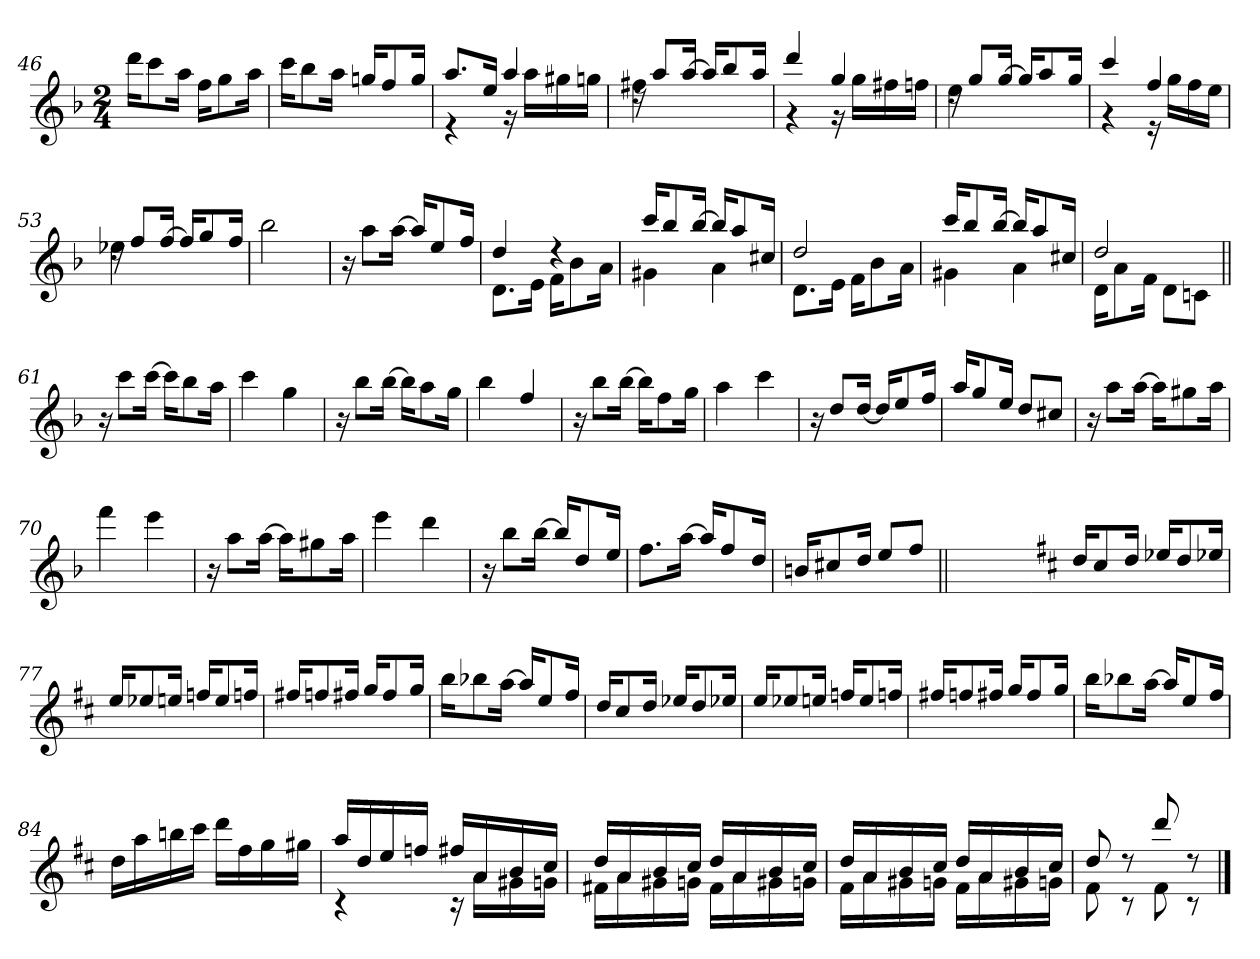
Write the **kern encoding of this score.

**kern
*part1
*staff1
!!LO:PB:g=z
*clefG2
*k[b-]
*F:
*M2/4
=46
16ddd\KL
8ccc\
16aa\Jk
16ff\KL
8gg\
16aa\Jk
=47
16ccc\KL
8bb-\
16aa\Jk
16ggn/KL
8ff/
16gg/Jk
=48
*^
8.aa/L	4re
16ee/Jk	.
4aa/	16rf
.	16aa!\LL
.	16gg#X!\
.	16ggn!\JJ
=49	=49
16rdd	4ff#X!\
8aa/L	.
[>16aa/Jk	.
16aa/KL]	4ryy
8bb-/	.
16aa/Jk	.
=50	=50
4ddd/	4rg
4gg/	16rf
.	16gg!\LL
.	16ff#X!\
.	16ffn!\JJ
!!LO:LB:g=z	!!
=51	=51
16rdd	4ee!\
8gg/L	.
[>16gg/Jk	.
16gg/KL]	4ryy
8aa/	.
16gg/Jk	.
=52	=52
4ccc/	4rg
4ff/	16re
.	16gg!\LL
.	16ff!\
.	16ee!\JJ
=53	=53
16rdd	4ee-X!\
8ff/L	.
[>16ff/Jk	.
16ff/KL]	4ryy
8gg/	.
16ff/Jk	.
*v	*v
=54
2bb-\
=55
16r
8aa\L
[16aa\Jk
16aa/KL]
8ee/
16ff/Jk
!!LO:LB:g=z
=56
*^
4dd/	8.d!\L
.	16e!\Jk
4rdd	16f!\KL
.	8b-!\
.	16a!\Jk
=57	=57
16ccc/KL	4g#X!\
8bb-/	.
[>16bb-/Jk	.
16bb-/KL]	4a!\
8aa/	.
16cc#X/Jk	.
=58	=58
2dd/	8.d!\L
.	16e!\Jk
.	16f!\KL
.	8b-!\
.	16a!\Jk
=59	=59
16ccc/KL	4g#X!\
8bb-/	.
[>16bb-/Jk	.
16bb-/KL]	4a!\
8aa/	.
16cc#X/Jk	.
=60	=60
2dd/	16d!\KL
.	8a!\
.	16f!\Jk
.	8d!\L
.	8cn!\J
*v	*v
!!LO:LB:g=z
=61||
16r
8ccc\L
[16ccc\Jk
16ccc\KL]
8bb-\
16aa\Jk
=62
4ccc\
4gg\
=63
16r
8bb-\L
[16bb-\Jk
16bb-\KL]
8aa\
16gg\Jk
=64
4bb-\
4ff/
=65
16r
8bb-\L
[16bb-\Jk
16bb-\KL]
8ff\
16gg\Jk
!!LO:LB:g=z
=66
4aa\
4ccc\
=67
16r
8dd/L
[16dd/Jk
16dd/KL]
8ee/
16ff/Jk
=68
16aa/KL
8gg/
16ee/Jk
8dd/L
8cc#X/J
=69
16r
8aa\L
[16aa\Jk
16aa\KL]
8gg#X\
16aa\Jk
=70
4fff\
4eee\
!!LO:LB:g=z
=71
16r
8aa\L
[16aa\Jk
16aa\KL]
8gg#X\
16aa\Jk
=72
4eee\
4ddd\
=73
16r
8bb-\L
[16bb-\Jk
16bb-/KL]
8dd/
16ee/Jk
=74
8.ff\L
[16aa\Jk
16aa/KL]
8ff/
16dd/Jk
=75
16bn/KL
8cc#X/
16dd/Jk
8ee/L
8ff/J
=75X751||
2ryy
!!LO:LB:g=z
=76-
*k[f#c#]
*D:
16dd/KL
8cc#/
16dd/Jk
16ee-X/KL
8dd/
16ee-X/Jk
=77
16ee/KL
8ee-X/
16een/Jk
16ffn/KL
8ee/
16ffn/Jk
=78
16ff#X/KL
8ffn/
16ff#X/Jk
16gg/KL
8ff#/
16gg/Jk
=79
16bb\KL
8bb-X\
[16aa\Jk
16aa/KL]
8ee/
16ff#/Jk
=80
16dd/KL
8cc#/
16dd/Jk
16ee-X/KL
8dd/
16ee-X/Jk
!!LO:LB:g=z
=81
16ee/KL
8ee-X/
16een/Jk
16ffn/KL
8ee/
16ffn/Jk
=82
16ff#X/KL
8ffn/
16ff#X/Jk
16gg/KL
8ff#/
16gg/Jk
=83
16bb\KL
8bb-X\
[16aa\Jk
16aa/KL]
8ee/
16ff#/Jk
=84
16dd\LL
16aa\
16bbn\
16ccc#\JJ
16ddd\LL
16ff#\
16gg\
16gg#X\JJ
!!LO:LB:g=z
=85
*^
16aa/LL	4rc
16dd/	.
16ee/	.
16ffn/JJ	.
16ff#X/LL	16rc
16a/	16a!\LL
16b/	16g#X!\
16cc#/JJ	16gn!\JJ
=86	=86
16dd/LL	16f#X!\LL
16a/	16a!\
16b/	16g#X!\
16cc#/JJ	16gn!\JJ
16dd/LL	16f#!\LL
16a/	16a!\
16b/	16g#X!\
16cc#/JJ	16gn!\JJ
=87	=87
16dd/LL	16f#!\LL
16a/	16a!\
16b/	16g#X!\
16cc#/JJ	16gn!\JJ
16dd/LL	16f#!\LL
16a/	16a!\
16b/	16g#X!\
16cc#/JJ	16gn!\JJ
=88	=88
8dd/	8f#!\
8rdd	8rc
8ddd/	8f#!\
8rdd	8rc
*v	*v
==
*-
